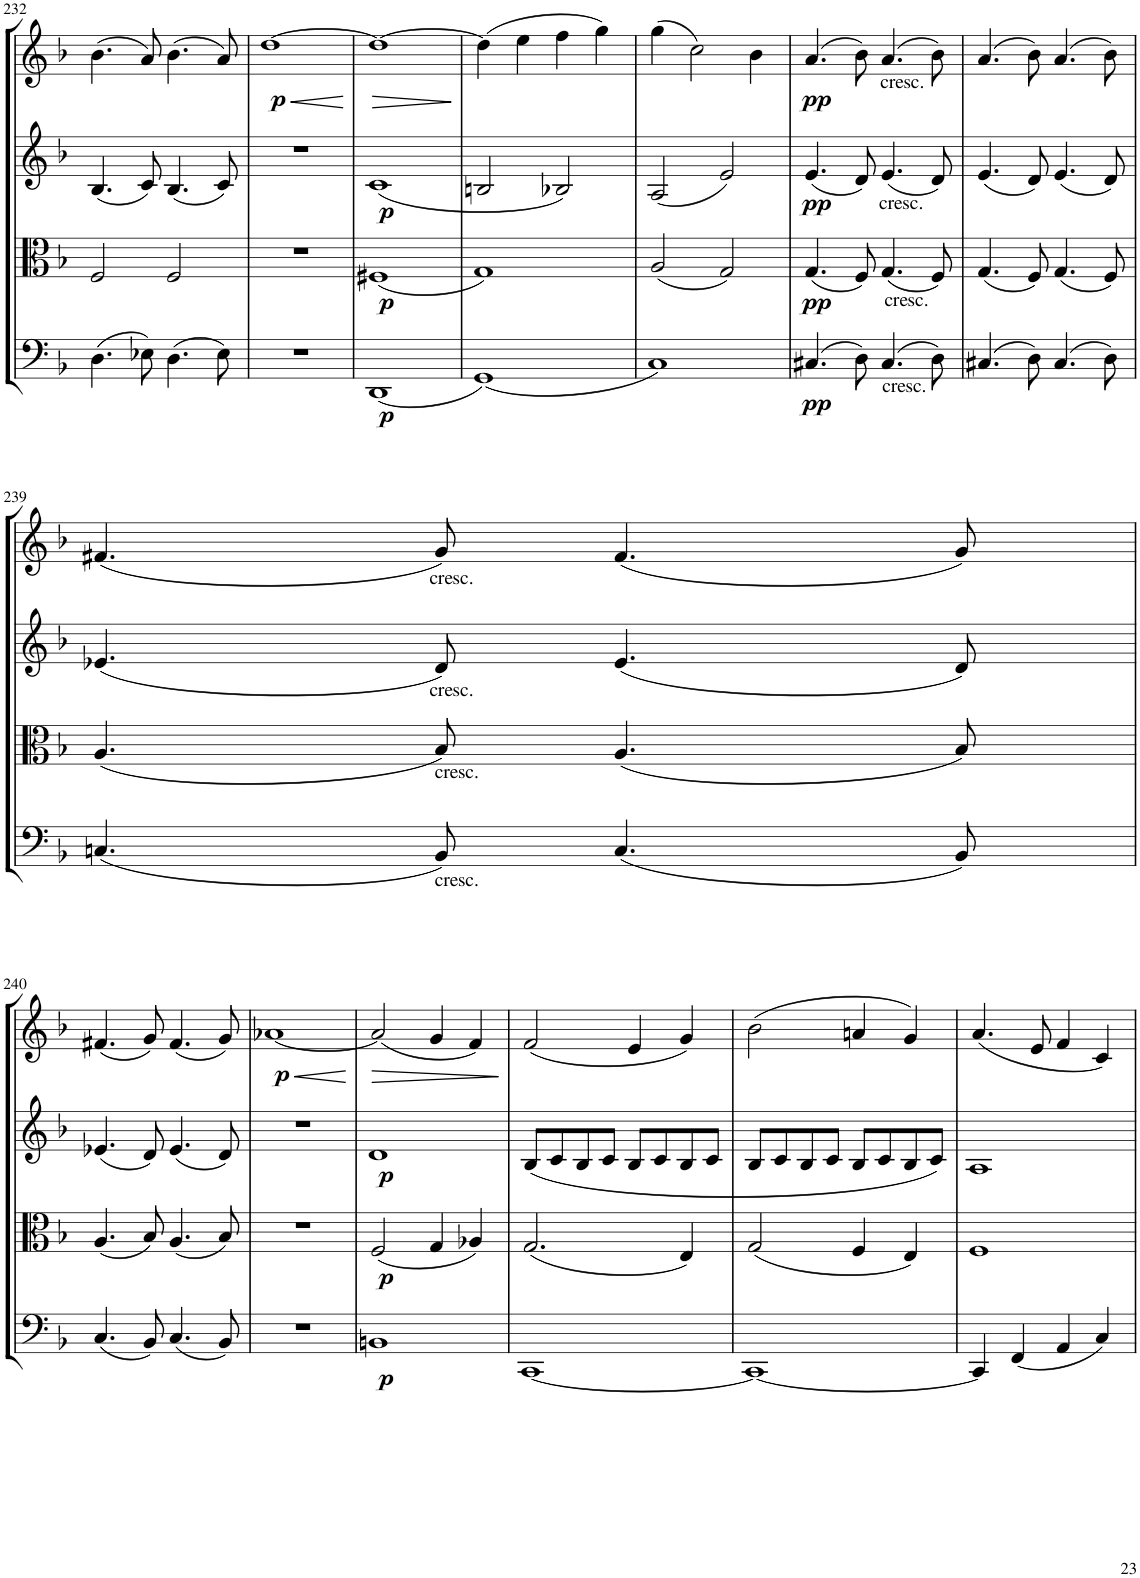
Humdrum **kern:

**kern	**dynam	**kern	**dynam	**kern	**dynam	**kern	**dynam
*part4	*part4	*part3	*part3	*part2	*part2	*part1	*part1
*staff4	*staff4	*staff3	*staff3	*staff2	*staff2	*staff1	*staff1
*I"Violoncello	*	*I"Viola	*	*I"Violino II	*	*I"Violino I	*
*I'Vc	*	*I'Vla	*	*I'Vln	*	*I'Vln	*
!!LO:PB:g=z
*clefF4	*	*clefC3	*	*clefG2	*	*clefG2	*
*k[b-]	*	*k[b-]	*	*k[b-]	*	*k[b-]	*
*M2/2	*	*M2/2	*	*M2/2	*	*M2/2	*
*met(c|)	*	*met(c|)	*	*met(c|)	*	*met(c|)	*
=232	=232	=232	=232	=232	=232	=232	=232
(4.D\	.	2F/	.	(4.B-/	.	(4.b-\	.
8E-X\)	.	.	.	8c/)	.	8a/)	.
(4.D\	.	2F/	.	(4.B-/	.	(4.b-\	.
8E-\)	.	.	.	8c/)	.	8a/)	.
=233	=233	=233	=233	=233	=233	=233	=233
!	!	!	!	!	!	!	!LO:HP:b
!	!	!	!	!	!	!	!LO:DY:n=1:b
1r	.	1r	.	1r	.	[1dd	< p
.	.	.	.	.	.	.	[
=234	=234	=234	=234	=234	=234	=234	=234
!	!LO:DY:b	!	!LO:DY:b	!	!LO:DY:b	!	!LO:HP:b
(1DD	p	(1F#X	p	(1c	p	1dd_	>
.	.	.	.	.	.	.	]
=235	=235	=235	=235	=235	=235	=235	=235
(1GG)	.	1G)	.	2Bn/	.	(4dd\]	.
.	.	.	.	.	.	4ee\	.
.	.	.	.	2B-X/)	.	4ff\	.
.	.	.	.	.	.	4gg\)	.
=236	=236	=236	=236	=236	=236	=236	=236
1C)	.	(2A/	.	(2A/	.	(4gg\	.
.	.	.	.	.	.	2cc\)	.
.	.	2G/)	.	2e/)	.	.	.
.	.	.	.	.	.	4b-\	.
=237	=237	=237	=237	=237	=237	=237	=237
!	!LO:DY:b	!	!LO:DY:b	!	!LO:DY:b	!	!LO:DY:b
(4.C#X/	pp	(4.G/	pp	(4.e/	pp	(4.a/	pp
8D\)	.	8F/)	.	8d/)	.	8b-\)	.
!	!	!	!	!	!	!LO:TX:b:t=cresc.	!
!	!	!	!	!LO:TX:b:t=cresc.	!	!	!
!	!	!LO:TX:b:t=cresc.	!	!	!	!	!
!LO:TX:b:t=cresc.	!	!	!	!	!	!	!
(4.C#/	.	(4.G/	.	(4.e/	.	(4.a/	.
8D\)	.	8F/)	.	8d/)	.	8b-\)	.
=238	=238	=238	=238	=238	=238	=238	=238
(4.C#X/	.	(4.G/	.	(4.e/	.	(4.a/	.
8D\)	.	8F/)	.	8d/)	.	8b-\)	.
(4.C#/	.	(4.G/	.	(4.e/	.	(4.a/	.
8D\)	.	8F/)	.	8d/)	.	8b-\)	.
!!LO:LB:g=z
=239	=239	=239	=239	=239	=239	=239	=239
(4.Cn/	.	(4.A/	.	(4.e-X/	.	(4.f#X/	.
!	!	!	!	!	!	!LO:TX:b:t=cresc.	!
!	!	!	!	!LO:TX:b:t=cresc.	!	!	!
!	!	!LO:TX:b:t=cresc.	!	!	!	!	!
!LO:TX:b:t=cresc.	!	!	!	!	!	!	!
8BB-/)	.	8B-/)	.	8d/)	.	8g/)	.
(4.C/	.	(4.A/	.	(4.e-/	.	(4.f#/	.
8BB-/)	.	8B-/)	.	8d/)	.	8g/)	.
!!LO:LB:g=z
=240	=240	=240	=240	=240	=240	=240	=240
(4.C/	.	(4.A/	.	(4.e-X/	.	(4.f#X/	.
8BB-/)	.	8B-/)	.	8d/)	.	8g/)	.
(4.C/	.	(4.A/	.	(4.e-/	.	(4.f#/	.
8BB-/)	.	8B-/)	.	8d/)	.	8g/)	.
=241	=241	=241	=241	=241	=241	=241	=241
!	!	!	!	!	!	!	!LO:HP:b
!	!	!	!	!	!	!	!LO:DY:n=1:b
1r	.	1r	.	1r	.	[1a-X	< p
.	.	.	.	.	.	.	[
=242	=242	=242	=242	=242	=242	=242	=242
!	!LO:DY:b	!	!LO:DY:b	!	!LO:DY:b	!	!LO:HP:b
1BBn	p	(2F/	p	1d	p	(2a-/]	>
.	.	4G/	.	.	.	4g/	.
.	.	4A-X/)	.	.	.	4f/)	.
.	.	.	.	.	.	.	]
=243	=243	=243	=243	=243	=243	=243	=243
[1CC	.	(2.G/	.	(8B-/L	.	(2f/	.
.	.	.	.	8c/	.	.	.
.	.	.	.	8B-/	.	.	.
.	.	.	.	8c/J	.	.	.
.	.	.	.	8B-/L	.	4e/	.
.	.	.	.	8c/	.	.	.
.	.	4E/)	.	8B-/	.	4g/)	.
.	.	.	.	8c/J	.	.	.
=244	=244	=244	=244	=244	=244	=244	=244
1CC_	.	(2G/	.	8B-/L	.	(2b-\	.
.	.	.	.	8c/	.	.	.
.	.	.	.	8B-/	.	.	.
.	.	.	.	8c/J	.	.	.
.	.	4F/	.	8B-/L	.	4an/	.
.	.	.	.	8c/	.	.	.
.	.	4E/)	.	8B-/	.	4g/)	.
.	.	.	.	8c/J)	.	.	.
=245	=245	=245	=245	=245	=245	=245	=245
4CC/]	.	1F	.	1A	.	(4.a/	.
(4FF/	.	.	.	.	.	.	.
.	.	.	.	.	.	8e/	.
4AA/	.	.	.	.	.	4f/	.
4C/)	.	.	.	.	.	4c/)	.
=	=	=	=	=	=	=	=
*-	*-	*-	*-	*-	*-	*-	*-
